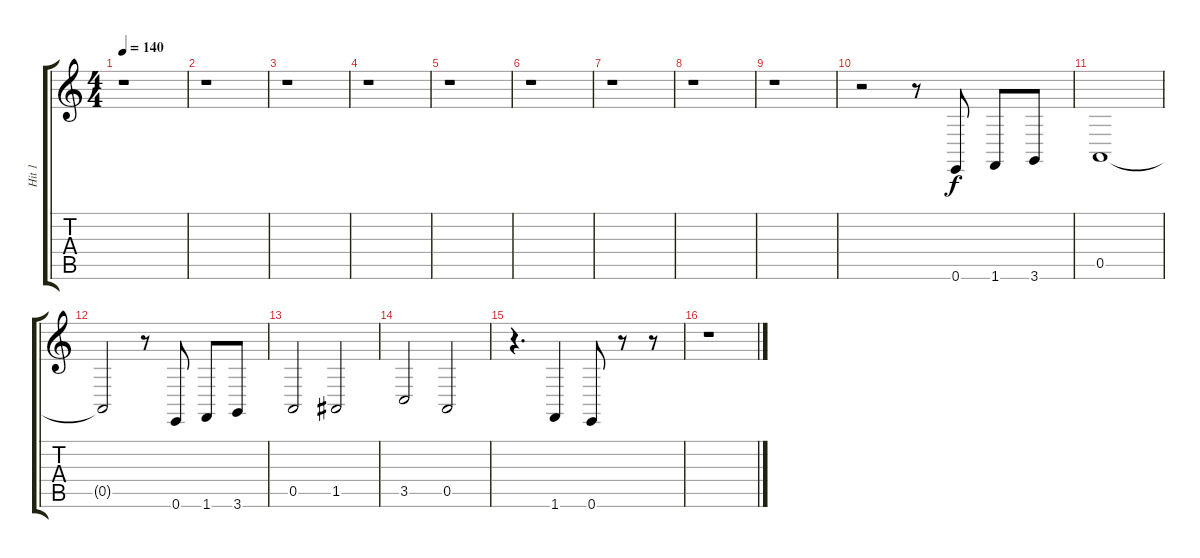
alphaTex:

\track ("Hit 1" "Hit 1") {instrument timpani}
\staff {score tabs}
\tuning (E4 B3 G3 D3 A2 E2) {hide}
\ts (4 4)
\tempo 140
\clef g2
\ks c
r.1{dy f instrument timpani} |
r.1 |
r.1 |
r.1 |
r.1 |
r.1 |
r.1 |
r.1 |
r.1 |
r.2 r.8 0.6.8 1.6.8 3.6.8 |
0.5.1 |
0.5{t}.2 r.8 0.6.8 1.6.8 3.6.8 |
0.5.2 1.5.2 |
3.5.2 0.5.2 |
r.4{d} 1.6.4 0.6.8 r.8 r.8 |
r.1
